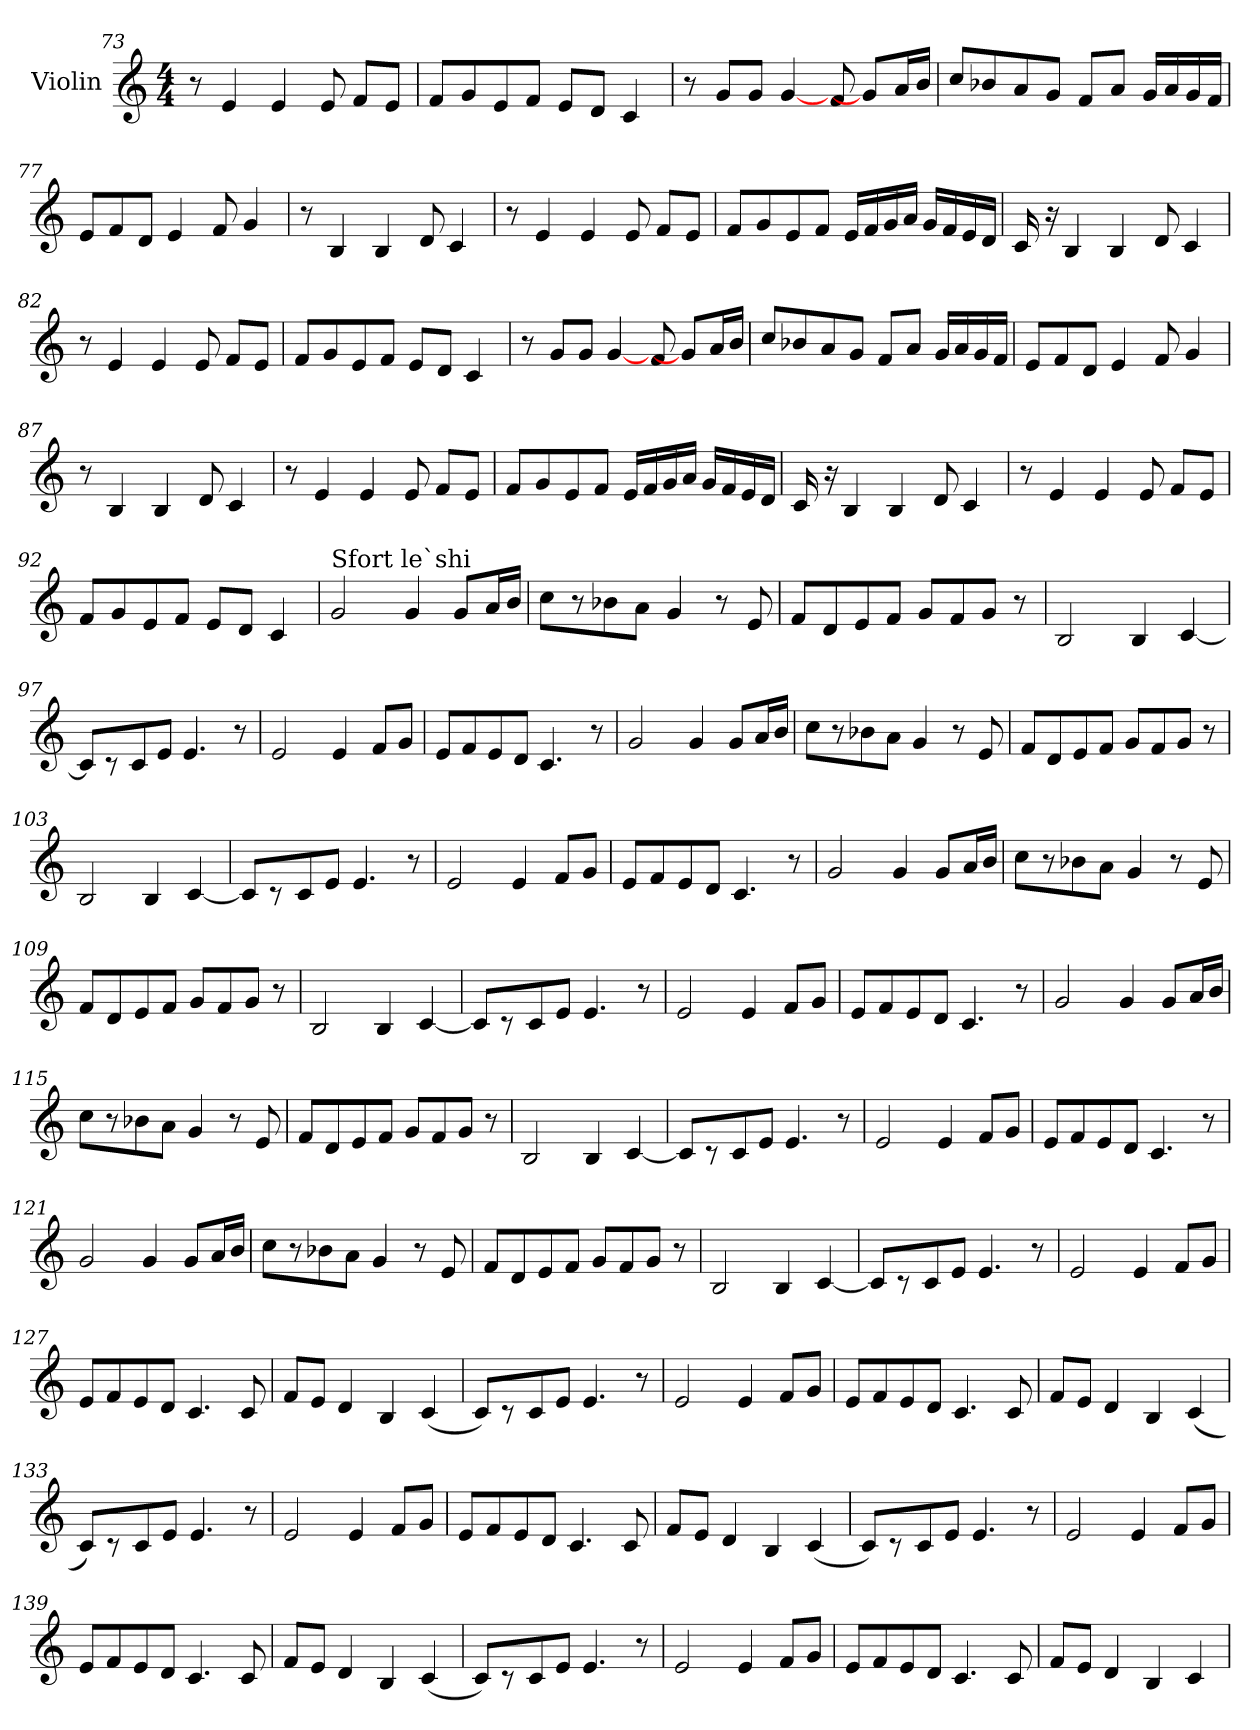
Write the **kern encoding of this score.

**kern
*part1
*staff1
*I"Violin
!!LO:PB:g=z
*clefG2
*k[]
*M4/4
=73
8r
4e/
4e/
8e/
8f/L
8e/J
=74
8f/L
8g/
8e/
8f/J
8e/L
8d/J
4c/
=75
8r
8g/L
8g/J
[4g/
8f/
8g/L]
16a/L
16b/JJ
=76
8cc/L
8b-X/
8a/
8g/J
8f/L
8a/J
16g/LL
16a/
16g/
16f/JJ
!!LO:LB:g=z
=77
8e/L
8f/
8d/J
4e/
8f/
4g/
!!LO:LB:g=z
=78
8r
4B/
4B/
8d/
4c/
=79
8r
4e/
4e/
8e/
8f/L
8e/J
=80
8f/L
8g/
8e/
8f/J
16e/LL
16f/
16g/
16a/JJ
16g/LL
16f/
16e/
16d/JJ
=81
16c/
16r
4B/
4B/
8d/
4c/
!!LO:LB:g=z
=82
8r
4e/
4e/
8e/
8f/L
8e/J
=83
8f/L
8g/
8e/
8f/J
8e/L
8d/J
4c/
=84
8r
8g/L
8g/J
[4g/
8f/
8g/L]
16a/L
16b/JJ
=85
8cc/L
8b-X/
8a/
8g/J
8f/L
8a/J
16g/LL
16a/
16g/
16f/JJ
!!LO:LB:g=z
=86
8e/L
8f/
8d/J
4e/
8f/
4g/
!!LO:LB:g=z
=87
8r
4B/
4B/
8d/
4c/
=88
8r
4e/
4e/
8e/
8f/L
8e/J
=89
8f/L
8g/
8e/
8f/J
16e/LL
16f/
16g/
16a/JJ
16g/LL
16f/
16e/
16d/JJ
=90
16c/
16r
4B/
4B/
8d/
4c/
!!LO:LB:g=z
=91
8r
4e/
4e/
8e/
8f/L
8e/J
=92
8f/L
8g/
8e/
8f/J
8e/L
8d/J
4c/
=93
!LO:TX:a:t=Sfort le`shi
2g/
4g/
8g/L
16a/L
16b/JJ
=94
8cc\L
8r
8b-X\
8a\J
4g/
8r
8e/
=95
8f/L
8d/
8e/
8f/J
8g/L
8f/
8g/J
8r
!!LO:LB:g=z
=96
2B/
4B/
[4c/
=97
8c/L]
8r
8c/
8e/J
4.e/
8r
=98
2e/
4e/
8f/L
8g/J
=99
8e/L
8f/
8e/
8d/J
4.c/
8r
=100
2g/
4g/
8g/L
16a/L
16b/JJ
!!LO:PB:g=z
=101
8cc\L
8r
8b-X\
8a\J
4g/
8r
8e/
=102
8f/L
8d/
8e/
8f/J
8g/L
8f/
8g/J
8r
!!LO:LB:g=z
=103
2B/
4B/
[4c/
=104
8c/L]
8r
8c/
8e/J
4.e/
8r
=105
2e/
4e/
8f/L
8g/J
=106
8e/L
8f/
8e/
8d/J
4.c/
8r
=107
2g/
4g/
8g/L
16a/L
16b/JJ
!!LO:LB:g=z
=108
8cc\L
8r
8b-X\
8a\J
4g/
8r
8e/
=109
8f/L
8d/
8e/
8f/J
8g/L
8f/
8g/J
8r
!!LO:LB:g=z
=110
2B/
4B/
[4c/
=111
8c/L]
8r
8c/
8e/J
4.e/
8r
=112
2e/
4e/
8f/L
8g/J
=113
8e/L
8f/
8e/
8d/J
4.c/
8r
=114
2g/
4g/
8g/L
16a/L
16b/JJ
!!LO:LB:g=z
=115
8cc\L
8r
8b-X\
8a\J
4g/
8r
8e/
=116
8f/L
8d/
8e/
8f/J
8g/L
8f/
8g/J
8r
!!LO:LB:g=z
=117
2B/
4B/
[4c/
=118
8c/L]
8r
8c/
8e/J
4.e/
8r
=119
2e/
4e/
8f/L
8g/J
=120
8e/L
8f/
8e/
8d/J
4.c/
8r
=121
2g/
4g/
8g/L
16a/L
16b/JJ
!!LO:LB:g=z
=122
8cc\L
8r
8b-X\
8a\J
4g/
8r
8e/
=123
8f/L
8d/
8e/
8f/J
8g/L
8f/
8g/J
8r
!!LO:LB:g=z
=124
2B/
4B/
[4c/
=125
8c/L]
8r
8c/
8e/J
4.e/
8r
=126
2e/
4e/
8f/L
8g/J
=127
8e/L
8f/
8e/
8d/J
4.c/
8c/
=128
8f/L
8e/J
4d/
4B/
(<4c/
!!LO:PB:g=z
=129
8c/L)
8r
8c/
8e/J
4.e/
8r
=130
2e/
4e/
8f/L
8g/J
=131
8e/L
8f/
8e/
8d/J
4.c/
8c/
=132
8f/L
8e/J
4d/
4B/
(<4c/
=133
8c/L)
8r
8c/
8e/J
4.e/
8r
!!LO:LB:g=z
=134
2e/
4e/
8f/L
8g/J
=135
8e/L
8f/
8e/
8d/J
4.c/
8c/
=136
8f/L
8e/J
4d/
4B/
(<4c/
=137
8c/L)
8r
8c/
8e/J
4.e/
8r
=138
2e/
4e/
8f/L
8g/J
!!LO:LB:g=z
=139
8e/L
8f/
8e/
8d/J
4.c/
8c/
=140
8f/L
8e/J
4d/
4B/
(<4c/
=141
8c/L)
8r
8c/
8e/J
4.e/
8r
=142
2e/
4e/
8f/L
8g/J
=143
8e/L
8f/
8e/
8d/J
4.c/
8c/
!!LO:LB:g=z
=144
8f/L
8e/J
4d/
4B/
4c/
=
*-
